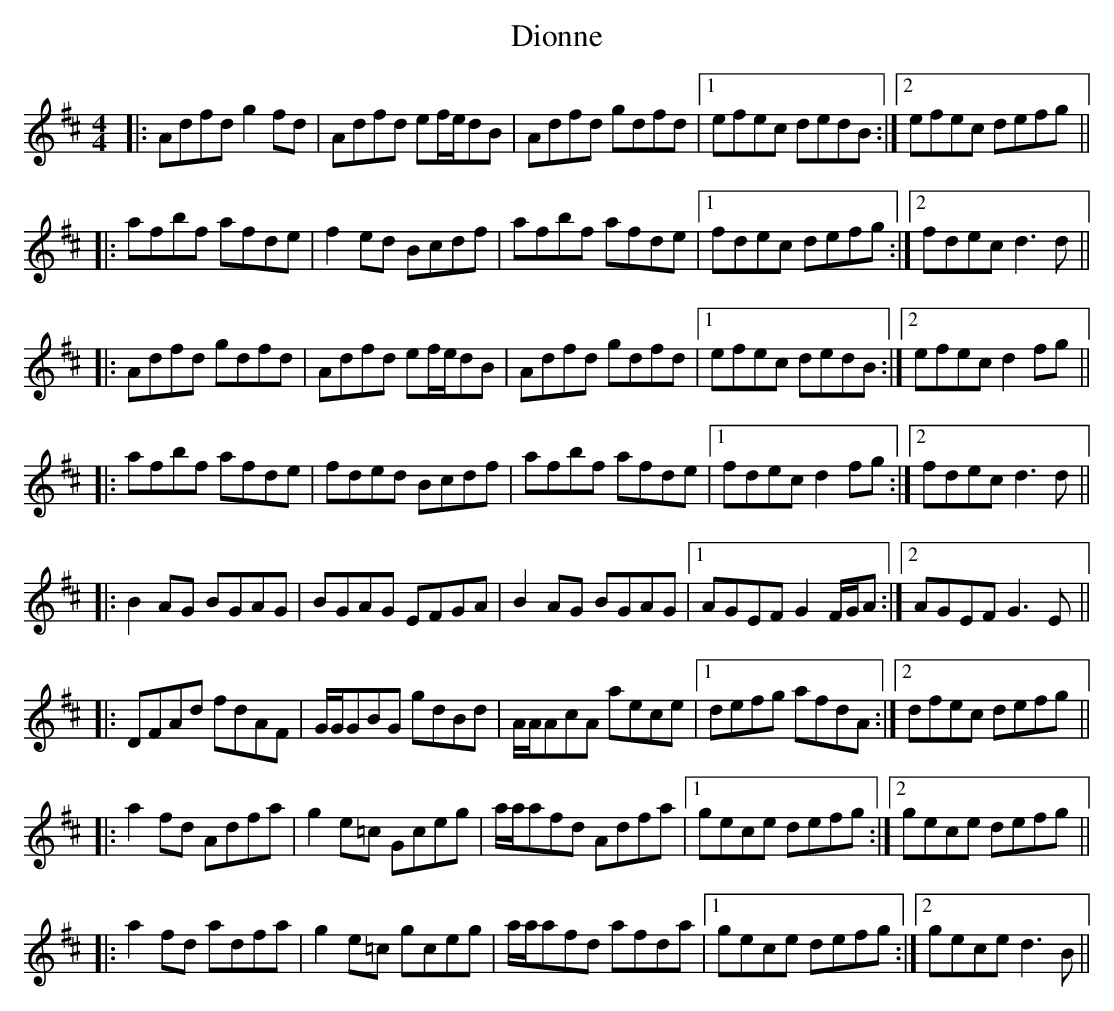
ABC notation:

X:1
T: Dionne
M: 4/4
L: 1/8
K: Dmaj
|: Adfd g2fd | Adfd ef/e/dB | Adfd gdfd |1 efec dedB :|2 efec defg ||
|: afbf afde | f2ed Bcdf | afbf afde |1 fdec defg :|2 fdec d3d ||
|: Adfd gdfd | Adfd ef/e/dB | Adfd gdfd |1 efec dedB :|2 efec d2fg ||
|: afbf afde | fded Bcdf | afbf afde |1 fdec d2fg :|2 fdec d3d ||
|: B2AG BGAG | BGAG EFGA | B2AG BGAG |1 AGEF G2F/G/A :|2 AGEF G3E ||
|: DFAd fdAF | G/G/GBG gdBd | A/A/AcA aece |1 defg afdA :|2 dfec defg ||
|: a2fd Adfa | g2e=c Gceg | a/a/afd Adfa |1 gece defg :|2 gece defg ||
|: a2fd adfa | g2e=c gceg | a/a/afd afda |1 gece defg :|2 gece d3B ||
